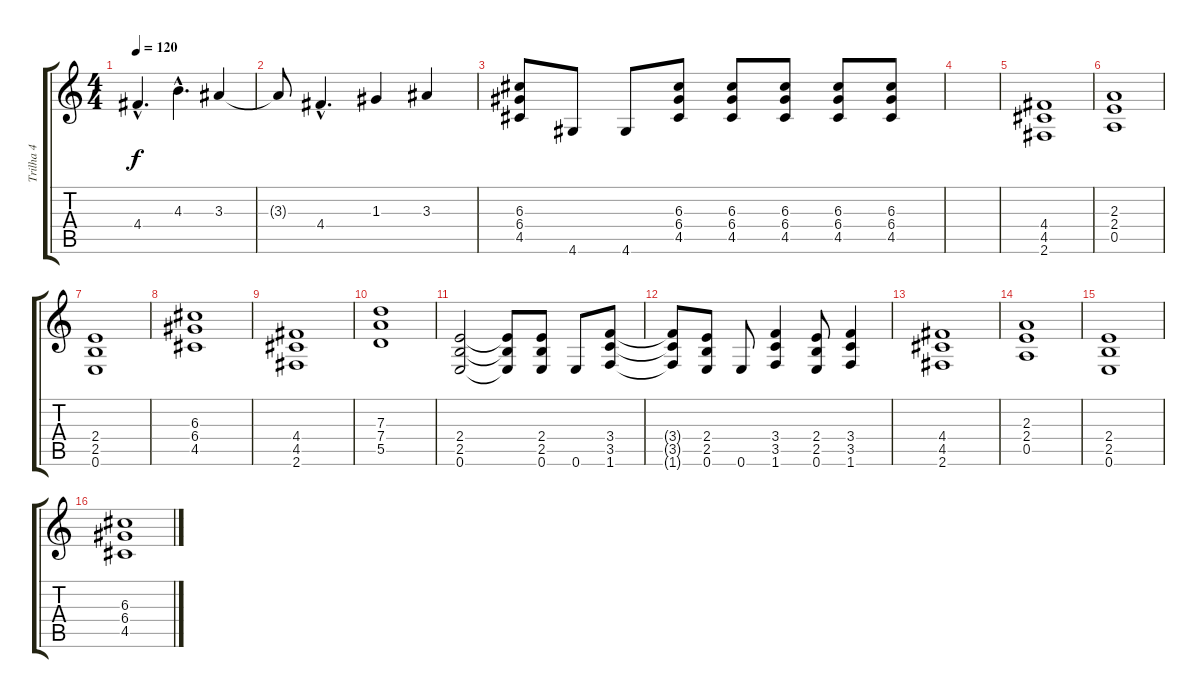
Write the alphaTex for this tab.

\track ("Trilha 4" "Trilha 4") {instrument distortionguitar}
\staff {score tabs}
\tuning (E4 B3 G3 D3 A2 E2) {hide}
\ts (4 4)
\tempo 120
\clef g2
\ks c
4.4{hac}.4{d dy f} 4.3{hac}.4{d} 3.3.4 |
3.3{t}.8 4.4{hac}.4{d} 1.3.4 3.3.4 |
(6.3 6.4 4.5).8 4.6.8 4.6.8 (6.3 6.4 4.5).8 (6.3 6.4 4.5).8 (6.3 6.4 4.5).8 (6.3 6.4 4.5).8 (6.3 6.4 4.5).8 |
|
(4.4 4.5 2.6).1 |
(2.3 2.4 0.5).1 |
(2.4 2.5 0.6).1 |
(6.3 6.4 4.5).1 |
(4.4 4.5 2.6).1 |
(7.3 7.4 5.5).1 |
(2.4 2.5 0.6).2 (2.4{t} 2.5{t} 0.6{t}).8 (2.4 2.5 0.6).8 0.6.8 (3.4 3.5 1.6).8 |
(3.4{t} 3.5{t} 1.6{t}).8 (2.4 2.5 0.6).8 0.6.8 (3.4 3.5 1.6).4 (2.4 2.5 0.6).8 (3.4 3.5 1.6).4 |
(4.4 4.5 2.6).1 |
(2.3 2.4 0.5).1 |
(2.4 2.5 0.6).1 |
(6.3 6.4 4.5).1
